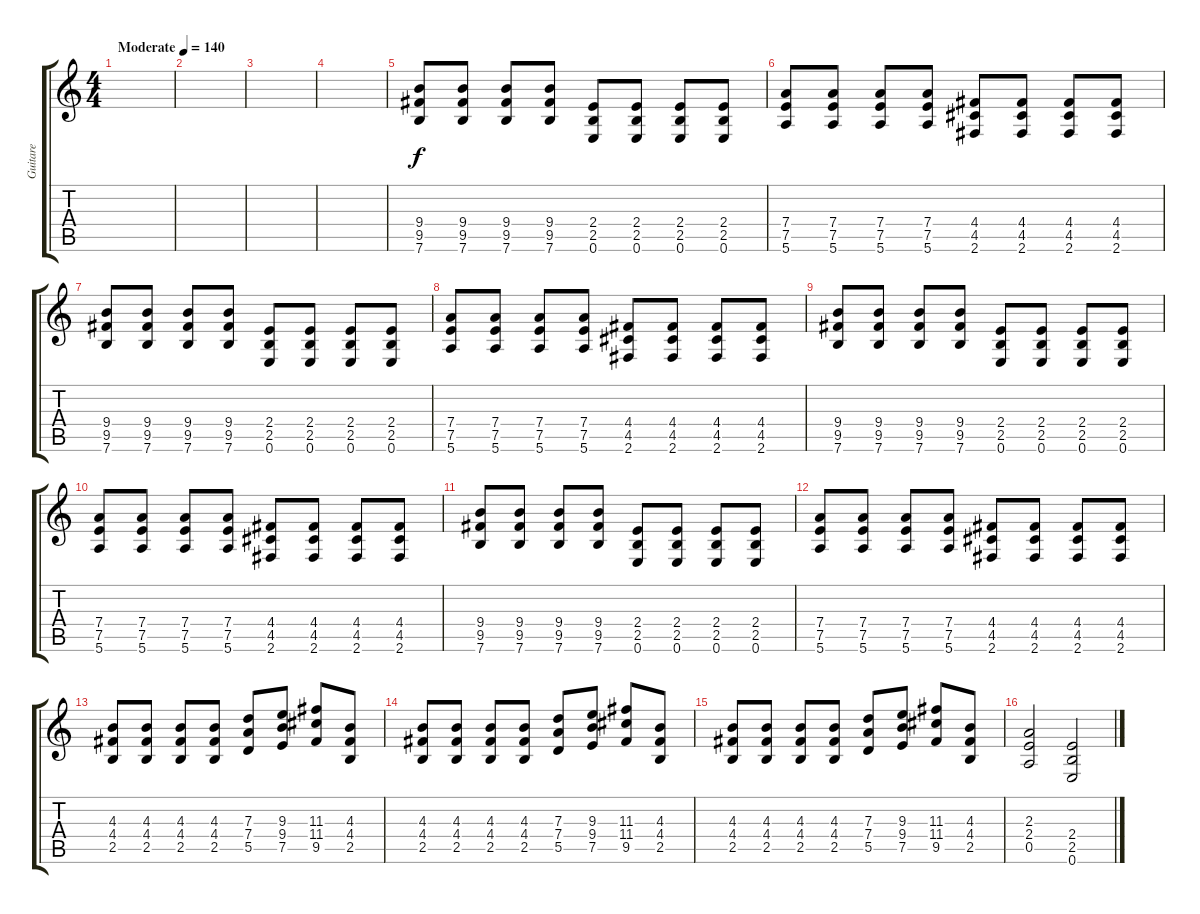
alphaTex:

\track ("Guitare" "Guitare") {instrument overdrivenguitar}
\staff {score tabs}
\tuning (E4 B3 G3 D3 A2 E2) {hide}
\ts (4 4)
\tempo (140 "Moderate")
\clef g2
\ks c
|
|
|
|
(9.4 9.5 7.6).8 (9.4 9.5 7.6).8 (9.4 9.5 7.6).8 (9.4 9.5 7.6).8 (2.4 2.5 0.6).8 (2.4 2.5 0.6).8 (2.4 2.5 0.6).8 (2.4 2.5 0.6).8 |
(7.4 7.5 5.6).8 (7.4 7.5 5.6).8 (7.4 7.5 5.6).8 (7.4 7.5 5.6).8 (4.4 4.5 2.6).8 (4.4 4.5 2.6).8 (4.4 4.5 2.6).8 (4.4 4.5 2.6).8 |
(9.4 9.5 7.6).8 (9.4 9.5 7.6).8 (9.4 9.5 7.6).8 (9.4 9.5 7.6).8 (2.4 2.5 0.6).8 (2.4 2.5 0.6).8 (2.4 2.5 0.6).8 (2.4 2.5 0.6).8 |
(7.4 7.5 5.6).8 (7.4 7.5 5.6).8 (7.4 7.5 5.6).8 (7.4 7.5 5.6).8 (4.4 4.5 2.6).8 (4.4 4.5 2.6).8 (4.4 4.5 2.6).8 (4.4 4.5 2.6).8 |
(9.4 9.5 7.6).8 (9.4 9.5 7.6).8 (9.4 9.5 7.6).8 (9.4 9.5 7.6).8 (2.4 2.5 0.6).8 (2.4 2.5 0.6).8 (2.4 2.5 0.6).8 (2.4 2.5 0.6).8 |
(7.4 7.5 5.6).8 (7.4 7.5 5.6).8 (7.4 7.5 5.6).8 (7.4 7.5 5.6).8 (4.4 4.5 2.6).8 (4.4 4.5 2.6).8 (4.4 4.5 2.6).8 (4.4 4.5 2.6).8 |
(9.4 9.5 7.6).8 (9.4 9.5 7.6).8 (9.4 9.5 7.6).8 (9.4 9.5 7.6).8 (2.4 2.5 0.6).8 (2.4 2.5 0.6).8 (2.4 2.5 0.6).8 (2.4 2.5 0.6).8 |
(7.4 7.5 5.6).8 (7.4 7.5 5.6).8 (7.4 7.5 5.6).8 (7.4 7.5 5.6).8 (4.4 4.5 2.6).8 (4.4 4.5 2.6).8 (4.4 4.5 2.6).8 (4.4 4.5 2.6).8 |
(4.3 4.4 2.5).8 (4.3 4.4 2.5).8 (4.3 4.4 2.5).8 (4.3 4.4 2.5).8 (7.3 7.4 5.5).8 (9.3 9.4 7.5).8 (11.3 11.4 9.5).8 (4.3 4.4 2.5).8 |
(4.3 4.4 2.5).8 (4.3 4.4 2.5).8 (4.3 4.4 2.5).8 (4.3 4.4 2.5).8 (7.3 7.4 5.5).8 (9.3 9.4 7.5).8 (11.3 11.4 9.5).8 (4.3 4.4 2.5).8 |
(4.3 4.4 2.5).8 (4.3 4.4 2.5).8 (4.3 4.4 2.5).8 (4.3 4.4 2.5).8 (7.3 7.4 5.5).8 (9.3 9.4 7.5).8 (11.3 11.4 9.5).8 (4.3 4.4 2.5).8 |
(2.3 2.4 0.5).2 (2.4 2.5 0.6).2
